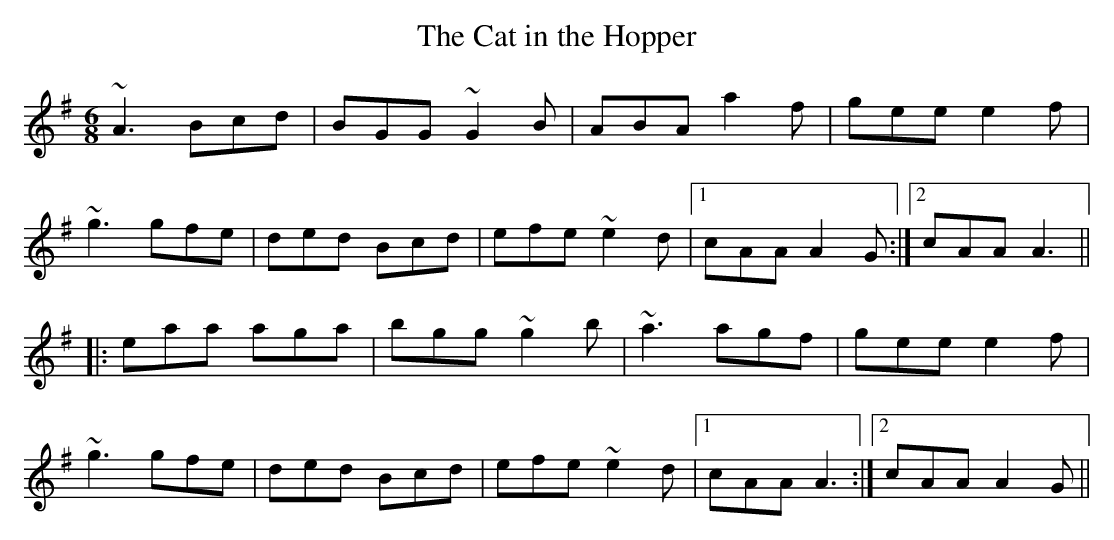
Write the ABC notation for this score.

X:1
T:Cat in the Hopper, The
M:6/8
L:1/8
K:Ador
~A3 Bcd|BGG ~G2B|ABA a2f|gee e2f|!
~g3 gfe|ded Bcd|efe ~e2d|1 cAA A2G:|2 cAA A3||!
|:eaa aga|bgg ~g2b|~a3 agf|gee e2f|!
~g3 gfe|ded Bcd|efe ~e2d|1 cAA A3:|2 cAA A2G||!
